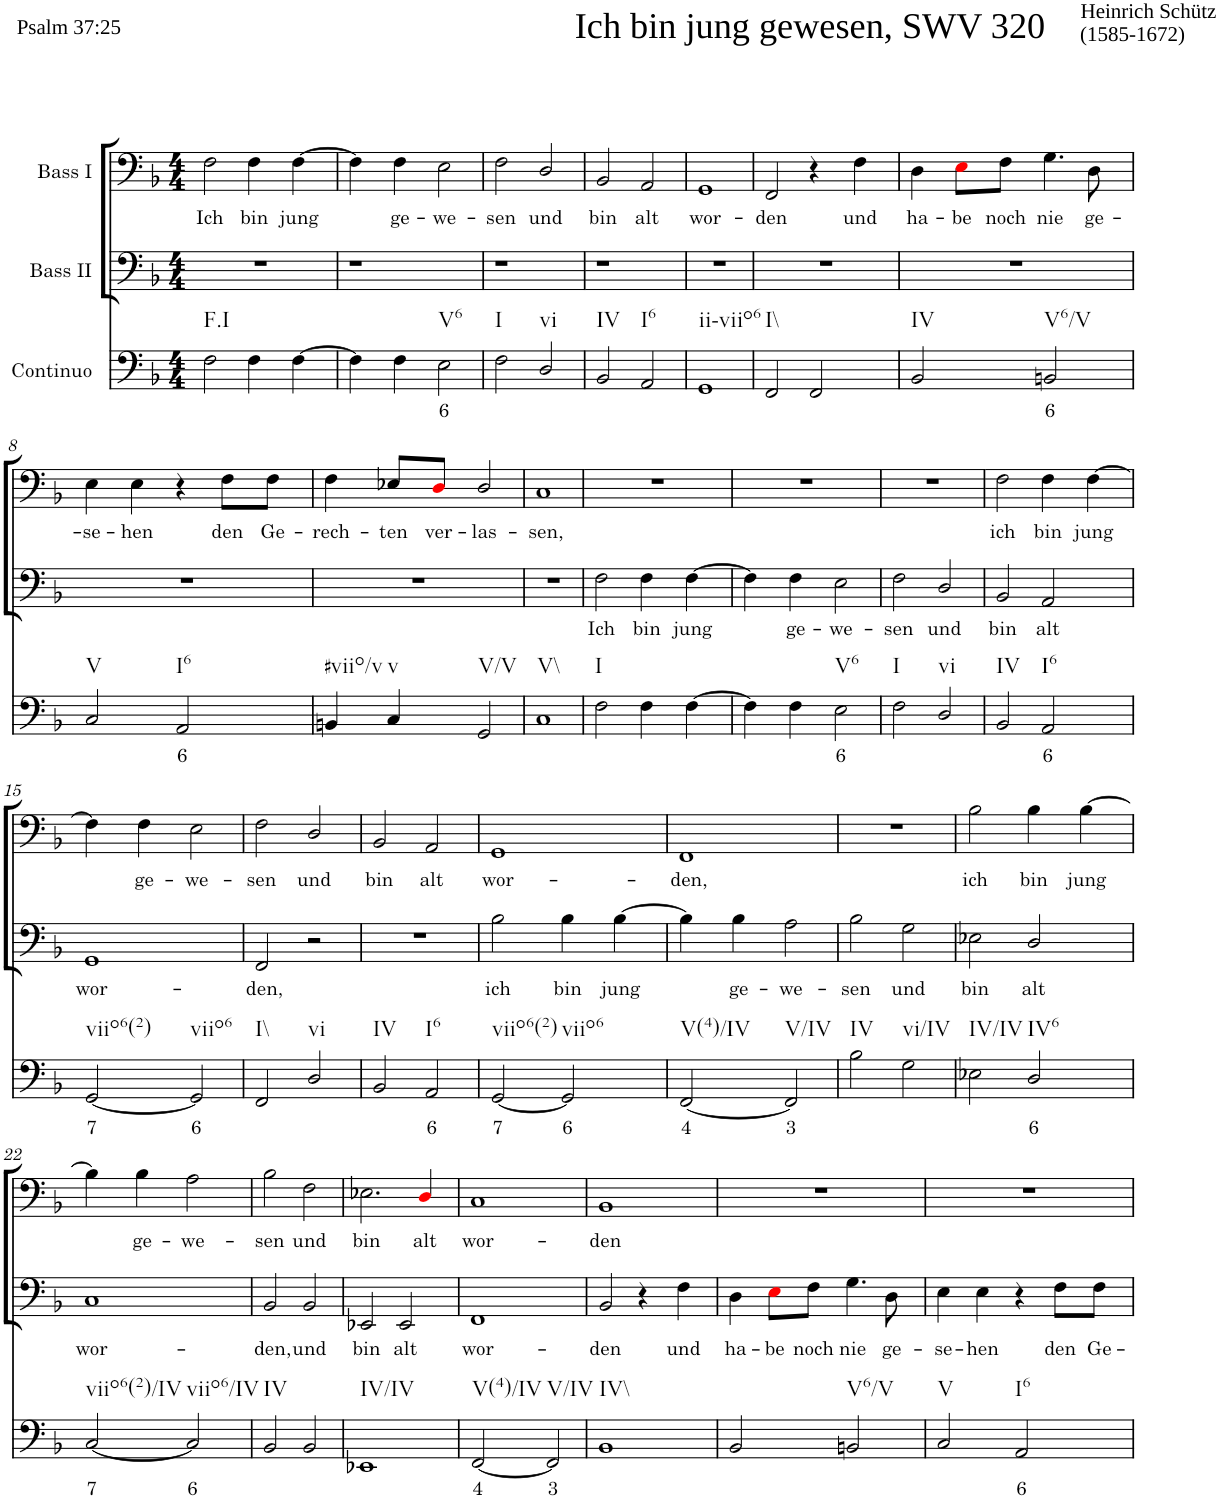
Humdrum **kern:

**kern	**text	**kern	**text	**kern	**text
*part3	*part3	*part2	*part2	*part1	*part1
*staff3	*staff3	*staff2	*staff2	*staff1	*staff1
*I"Continuo	*	*I"Bass II	*	*I"Bass I	*
*clefF4	*	*clefF4	*	*clefF4	*
*k[b-]	*	*k[b-]	*	*k[b-]	*
*M4/4	*	*M4/4	*	*M4/4	*
=1	=1	=1	=1	=1	=1
!	!	!	!	!LO:TX:a:t=Psalm 37&colon;25	!
!	!	!	!	!LO:TX:a:t=Ich bin jung gewesen, SWV 320	!
!	!	!	!	!LO:TX:a:t=Heinrich Schütz	!
!	!	!	!	!LO:TX:a:t=(1585-1672)	!
!LO:TX:b:t=F.I	!	!	!	!	!
!	!	!	!	!	!LO:LY:b
2F\	.	1r	.	2F\	Ich
!	!	!	!	!	!LO:LY:b
4F\	.	.	.	4F\	bin
!	!	!	!	!	!LO:LY:b
[4F\	.	.	.	[4F\	jung
=2	=2	=2	=2	=2	=2
4F\]	.	1r	.	4F\]	.
!	!	!	!	!	!LO:LY:b
4F\	.	.	.	4F\	ge-
!LO:TX:b:t=V6	!	!	!	!	!
!	!LO:LY:b	!	!	!	!LO:LY:b
2E\	6	.	.	2E\	we-
=3	=3	=3	=3	=3	=3
!LO:TX:b:t=I	!	!	!	!	!
!	!	!	!	!	!LO:LY:b
2F\	.	1r	.	2F\	sen
!LO:TX:b:t=vi	!	!	!	!	!
!	!	!	!	!	!LO:LY:b
2D/	.	.	.	2D/	und
=4	=4	=4	=4	=4	=4
!LO:TX:b:t=IV	!	!	!	!	!
!	!	!	!	!	!LO:LY:b
2BB-/	.	1r	.	2BB-/	bin
!LO:TX:b:t=I6	!	!	!	!	!
!	!	!	!	!	!LO:LY:b
2AA/	.	.	.	2AA/	alt
=5	=5	=5	=5	=5	=5
!LO:TX:b:t=ii-viio6	!	!	!	!	!
!	!	!	!	!	!LO:LY:b
1GG	.	1r	.	1GG	wor-
=6	=6	=6	=6	=6	=6
!LO:TX:b:t=I\\	!	!	!	!	!
!	!	!	!	!	!LO:LY:b
2FF/	.	1r	.	2FF/	den
2FF/	.	.	.	4r	.
!	!	!	!	!	!LO:LY:b
.	.	.	.	4F\	und
=7	=7	=7	=7	=7	=7
!LO:TX:b:t=IV	!	!	!	!	!
!	!	!	!	!	!LO:LY:b
2BB-/	.	1r	.	4D\	ha-
!	!	!	!	!	!LO:LY:b
.	.	.	.	8Ei\L	be
!	!	!	!	!	!LO:LY:b
.	.	.	.	8F\J	noch
!LO:TX:b:t=V6/V	!	!	!	!	!
!	!LO:LY:b	!	!	!	!LO:LY:b
2BBn/	6	.	.	4.G\	nie
!	!	!	!	!	!LO:LY:b
.	.	.	.	8D\	ge-
!!LO:LB:g=z
=8	=8	=8	=8	=8	=8
!LO:TX:b:t=V	!	!	!	!	!
!	!	!	!	!	!LO:LY:b
2C/	.	1r	.	4E\	se-
!	!	!	!	!	!LO:LY:b
.	.	.	.	4E\	hen
!LO:TX:b:t=I6	!	!	!	!	!
!	!LO:LY:b	!	!	!	!
2AA/	6	.	.	4r	.
!	!	!	!	!	!LO:LY:b
.	.	.	.	8F\L	den
!	!	!	!	!	!LO:LY:b
.	.	.	.	8F\J	Ge-
=9	=9	=9	=9	=9	=9
!LO:TX:b:t=#viio/v	!	!	!	!	!
!	!	!	!	!	!LO:LY:b
4BBn/	.	1r	.	4F\	rech-
!LO:TX:b:t=v	!	!	!	!	!
!	!	!	!	!	!LO:LY:b
4C/	.	.	.	8E-X/L	ten
!	!	!	!	!	!LO:LY:b
.	.	.	.	8Di/J	ver-
!LO:TX:b:t=V/V	!	!	!	!	!
!	!	!	!	!	!LO:LY:b
2GG/	.	.	.	2D/	las-
=10	=10	=10	=10	=10	=10
!LO:TX:b:t=V\\	!	!	!	!	!
!	!	!	!	!	!LO:LY:b
1C	.	1r	.	1C	sen,
=11	=11	=11	=11	=11	=11
!LO:TX:b:t=I	!	!	!	!	!
!	!	!	!LO:LY:b	!	!
2F\	.	2F\	Ich	1r	.
!	!	!	!LO:LY:b	!	!
4F\	.	4F\	bin	.	.
!	!	!	!LO:LY:b	!	!
[4F\	.	[4F\	jung	.	.
=12	=12	=12	=12	=12	=12
4F\]	.	4F\]	.	1r	.
!	!	!	!LO:LY:b	!	!
4F\	.	4F\	ge-	.	.
!LO:TX:b:t=V6	!	!	!	!	!
!	!LO:LY:b	!	!LO:LY:b	!	!
2E\	6	2E\	we-	.	.
=13	=13	=13	=13	=13	=13
!LO:TX:b:t=I	!	!	!	!	!
!	!	!	!LO:LY:b	!	!
2F\	.	2F\	sen	1r	.
!LO:TX:b:t=vi	!	!	!	!	!
!	!	!	!LO:LY:b	!	!
2D/	.	2D/	und	.	.
=14	=14	=14	=14	=14	=14
!LO:TX:b:t=IV	!	!	!	!	!
!	!	!	!LO:LY:b	!	!LO:LY:b
2BB-/	.	2BB-/	bin	2F\	ich
!LO:TX:b:t=I6	!	!	!	!	!
!	!LO:LY:b	!	!LO:LY:b	!	!LO:LY:b
2AA/	6	2AA/	alt	4F\	bin
!	!	!	!	!	!LO:LY:b
.	.	.	.	[4F\	jung
!!LO:LB:g=z
=15	=15	=15	=15	=15	=15
!LO:TX:b:t=viio6(2)	!	!	!	!	!
!	!LO:LY:b	!	!LO:LY:b	!	!
[2GG/	7	1GG	wor-	4F\]	.
!	!	!	!	!	!LO:LY:b
.	.	.	.	4F\	ge-
!LO:TX:b:t=viio6	!	!	!	!	!
!	!LO:LY:b	!	!	!	!LO:LY:b
2GG/]	6	.	.	2E\	we-
=16	=16	=16	=16	=16	=16
!LO:TX:b:t=I\\	!	!	!	!	!
!	!	!	!LO:LY:b	!	!LO:LY:b
2FF/	.	2FF/	den,	2F\	sen
!LO:TX:b:t=vi	!	!	!	!	!
!	!	!	!	!	!LO:LY:b
2D/	.	2r	.	2D/	und
=17	=17	=17	=17	=17	=17
!LO:TX:b:t=IV	!	!	!	!	!
!	!	!	!	!	!LO:LY:b
2BB-/	.	1r	.	2BB-/	bin
!LO:TX:b:t=I6	!	!	!	!	!
!	!LO:LY:b	!	!	!	!LO:LY:b
2AA/	6	.	.	2AA/	alt
=18	=18	=18	=18	=18	=18
!LO:TX:b:t=viio6(2)	!	!	!	!	!
!	!LO:LY:b	!	!LO:LY:b	!	!LO:LY:b
[2GG/	7	2B-\	ich	1GG	wor-
!LO:TX:b:t=viio6	!	!	!	!	!
!	!LO:LY:b	!	!LO:LY:b	!	!
2GG/]	6	4B-\	bin	.	.
!	!	!	!LO:LY:b	!	!
.	.	[4B-\	jung	.	.
=19	=19	=19	=19	=19	=19
!LO:TX:b:t=V(4)/IV	!	!	!	!	!
!	!LO:LY:b	!	!	!	!LO:LY:b
[2FF/	4	4B-\]	.	1FF	den,
!	!	!	!LO:LY:b	!	!
.	.	4B-\	ge-	.	.
!LO:TX:b:t=V/IV	!	!	!	!	!
!	!LO:LY:b	!	!LO:LY:b	!	!
2FF/]	3	2A\	we-	.	.
=20	=20	=20	=20	=20	=20
!LO:TX:b:t=IV	!	!	!	!	!
!	!	!	!LO:LY:b	!	!
2B-\	.	2B-\	sen	1r	.
!LO:TX:b:t=vi/IV	!	!	!	!	!
!	!	!	!LO:LY:b	!	!
2G\	.	2G\	und	.	.
=21	=21	=21	=21	=21	=21
!LO:TX:b:t=IV/IV	!	!	!	!	!
!	!	!	!LO:LY:b	!	!LO:LY:b
2E-X\	.	2E-X\	bin	2B-\	ich
!LO:TX:b:t=IV6	!	!	!	!	!
!	!LO:LY:b	!	!LO:LY:b	!	!LO:LY:b
2D/	6	2D/	alt	4B-\	bin
!	!	!	!	!	!LO:LY:b
.	.	.	.	[4B-\	jung
!!LO:LB:g=z
=22	=22	=22	=22	=22	=22
!LO:TX:b:t=viio6(2)/IV	!	!	!	!	!
!	!LO:LY:b	!	!LO:LY:b	!	!
[2C/	7	1C	wor-	4B-\]	.
!	!	!	!	!	!LO:LY:b
.	.	.	.	4B-\	ge-
!LO:TX:b:t=viio6/IV	!	!	!	!	!
!	!LO:LY:b	!	!	!	!LO:LY:b
2C/]	6	.	.	2A\	we-
=23	=23	=23	=23	=23	=23
!LO:TX:b:t=IV	!	!	!	!	!
!	!	!	!LO:LY:b	!	!LO:LY:b
2BB-/	.	2BB-/	den,	2B-\	sen
!	!	!	!LO:LY:b	!	!LO:LY:b
2BB-/	.	2BB-/	und	2F\	und
=24	=24	=24	=24	=24	=24
!LO:TX:b:t=IV/IV	!	!	!	!	!
!	!	!	!LO:LY:b	!	!LO:LY:b
1EE-X	.	2EE-X/	bin	2.E-X\	bin
!	!	!	!LO:LY:b	!	!
.	.	2EE-/	alt	.	.
!	!	!	!	!	!LO:LY:b
.	.	.	.	4Di/	alt
=25	=25	=25	=25	=25	=25
!LO:TX:b:t=V(4)/IV	!	!	!	!	!
!	!LO:LY:b	!	!LO:LY:b	!	!LO:LY:b
[2FF/	4	1FF	wor-	1C	wor-
!LO:TX:b:t=V/IV	!	!	!	!	!
!	!LO:LY:b	!	!	!	!
2FF/]	3	.	.	.	.
=26	=26	=26	=26	=26	=26
!LO:TX:b:t=IV\\	!	!	!	!	!
!	!	!	!LO:LY:b	!	!LO:LY:b
1BB-	.	2BB-/	den	1BB-	den
.	.	4r	.	.	.
!	!	!	!LO:LY:b	!	!
.	.	4F\	und	.	.
=27	=27	=27	=27	=27	=27
!	!	!	!LO:LY:b	!	!
2BB-/	.	4D\	ha-	1r	.
!	!	!	!LO:LY:b	!	!
.	.	8Ei\L	be	.	.
!	!	!	!LO:LY:b	!	!
.	.	8F\J	noch	.	.
!LO:TX:b:t=V6/V	!	!	!	!	!
!	!	!	!LO:LY:b	!	!
2BBn/	.	4.G\	nie	.	.
!	!	!	!LO:LY:b	!	!
.	.	8D\	ge-	.	.
=28	=28	=28	=28	=28	=28
!LO:TX:b:t=V	!	!	!	!	!
!	!	!	!LO:LY:b	!	!
2C/	.	4E\	se-	1r	.
!	!	!	!LO:LY:b	!	!
.	.	4E\	hen	.	.
!LO:TX:b:t=I6	!	!	!	!	!
!	!LO:LY:b	!	!	!	!
2AA/	6	4r	.	.	.
!	!	!	!LO:LY:b	!	!
.	.	8F\L	den	.	.
!	!	!	!LO:LY:b	!	!
.	.	8F\J	Ge-	.	.
=	=	=	=	=	=
*-	*-	*-	*-	*-	*-
